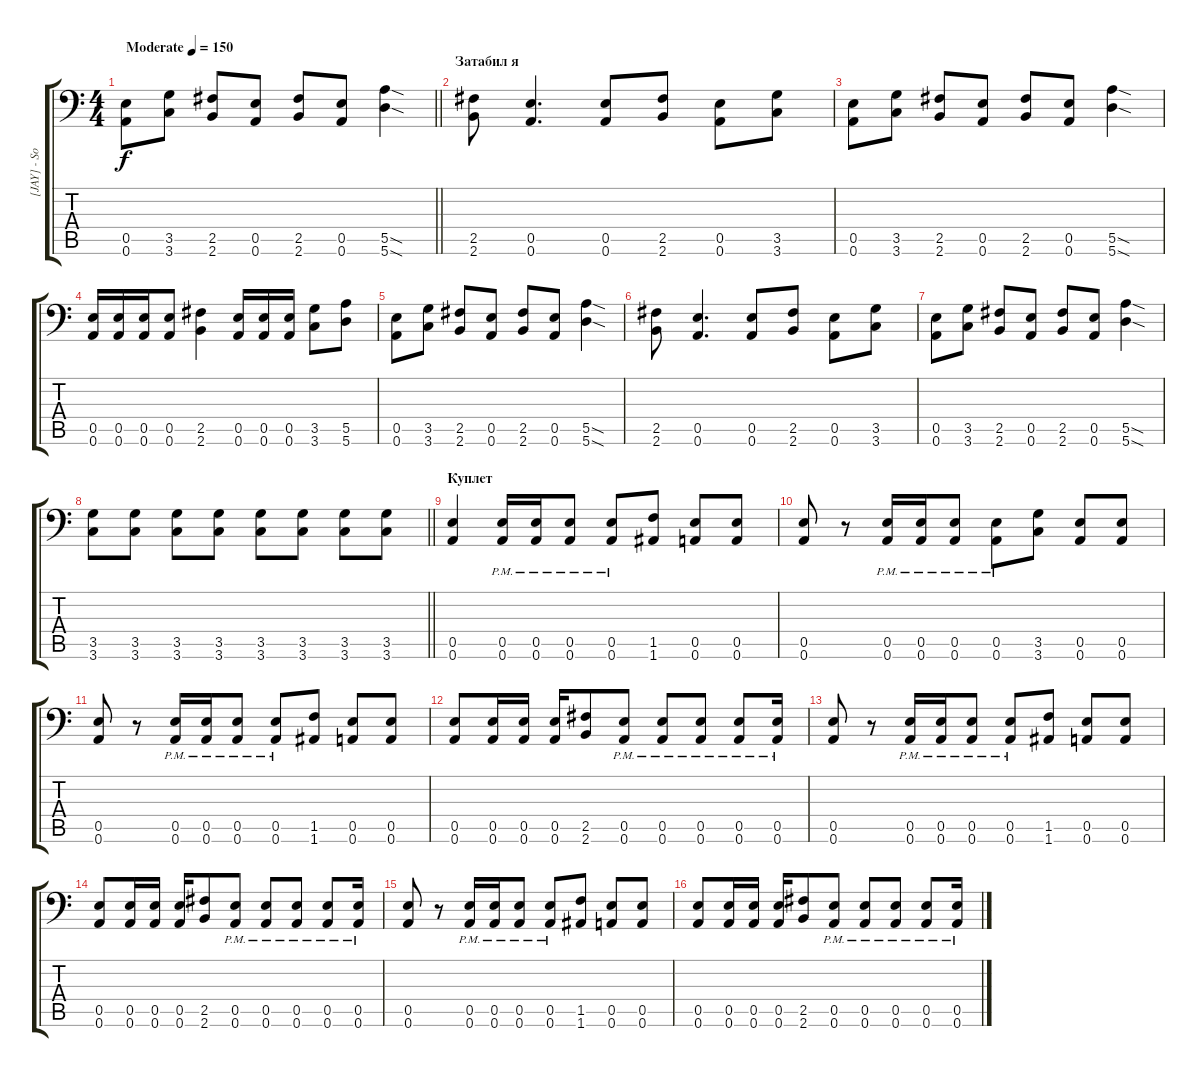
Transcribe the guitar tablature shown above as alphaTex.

\track ("[JAY] - Solo" "[JAY] - So") {instrument distortionguitar}
\staff {score tabs}
\tuning (B3 Gb3 D3 A2 E2 A1) {hide}
\ts (4 4)
\tempo (150 "Moderate")
\clef f4
\barLineRight lightlight
\ks c
(0.5 0.6).8{dy f instrument distortionguitar} (3.5 3.6).8 (2.5 2.6).8 (0.5 0.6).8 (2.5 2.6).8 (0.5 0.6).8 (5.5{sod} 5.6{sod}).4 |
\section ("" "Затабил я")
(2.5 2.6).8 (0.5 0.6).4{d} (0.5 0.6).8 (2.5 2.6).8 (0.5 0.6).8 (3.5 3.6).8 |
(0.5 0.6).8 (3.5 3.6).8 (2.5 2.6).8 (0.5 0.6).8 (2.5 2.6).8 (0.5 0.6).8 (5.5{sod} 5.6{sod}).4 |
(0.5 0.6).16 (0.5 0.6).16 (0.5 0.6).16 (0.5 0.6).8 (2.5 2.6).4 (0.5 0.6).16 (0.5 0.6).16 (0.5 0.6).16 (3.5 3.6).8 (5.5 5.6).8 |
(0.5 0.6).8 (3.5 3.6).8 (2.5 2.6).8 (0.5 0.6).8 (2.5 2.6).8 (0.5 0.6).8 (5.5{sod} 5.6{sod}).4 |
(2.5 2.6).8 (0.5 0.6).4{d} (0.5 0.6).8 (2.5 2.6).8 (0.5 0.6).8 (3.5 3.6).8 |
(0.5 0.6).8 (3.5 3.6).8 (2.5 2.6).8 (0.5 0.6).8 (2.5 2.6).8 (0.5 0.6).8 (5.5{sod} 5.6{sod}).4 |
\barLineRight lightlight
(3.5 3.6).8 (3.5 3.6).8 (3.5 3.6).8 (3.5 3.6).8 (3.5 3.6).8 (3.5 3.6).8 (3.5 3.6).8 (3.5 3.6).8 |
\section ("" "Куплет")
(0.5 0.6).4 (0.5{pm} 0.6{pm}).16 (0.5{pm} 0.6{pm}).16 (0.5{pm} 0.6{pm}).8 (0.5{pm} 0.6{pm}).8 (1.5 1.6).8 (0.5 0.6).8 (0.5 0.6).8 |
(0.5 0.6).8 r.8 (0.5{pm} 0.6{pm}).16 (0.5{pm} 0.6{pm}).16 (0.5{pm} 0.6{pm}).8 (0.5{pm} 0.6{pm}).8 (3.5 3.6).8 (0.5 0.6).8 (0.5 0.6).8 |
(0.5 0.6).8 r.8 (0.5{pm} 0.6{pm}).16 (0.5{pm} 0.6{pm}).16 (0.5{pm} 0.6{pm}).8 (0.5{pm} 0.6{pm}).8 (1.5 1.6).8 (0.5 0.6).8 (0.5 0.6).8 |
(0.5 0.6).8 (0.5 0.6).16 (0.5 0.6).16 (0.5 0.6).16 (2.5 2.6).8 (0.5{pm} 0.6{pm}).8 (0.5{pm} 0.6{pm}).8 (0.5{pm} 0.6{pm}).8 (0.5{pm} 0.6{pm}).8 (0.5{pm} 0.6{pm}).16 |
(0.5 0.6).8 r.8 (0.5{pm} 0.6{pm}).16 (0.5{pm} 0.6{pm}).16 (0.5{pm} 0.6{pm}).8 (0.5{pm} 0.6{pm}).8 (1.5 1.6).8 (0.5 0.6).8 (0.5 0.6).8 |
(0.5 0.6).8 (0.5 0.6).16 (0.5 0.6).16 (0.5 0.6).16 (2.5 2.6).8 (0.5{pm} 0.6{pm}).8 (0.5{pm} 0.6{pm}).8 (0.5{pm} 0.6{pm}).8 (0.5{pm} 0.6{pm}).8 (0.5{pm} 0.6{pm}).16 |
(0.5 0.6).8 r.8 (0.5{pm} 0.6{pm}).16 (0.5{pm} 0.6{pm}).16 (0.5{pm} 0.6{pm}).8 (0.5{pm} 0.6{pm}).8 (1.5 1.6).8 (0.5 0.6).8 (0.5 0.6).8 |
(0.5 0.6).8 (0.5 0.6).16 (0.5 0.6).16 (0.5 0.6).16 (2.5 2.6).8 (0.5{pm} 0.6{pm}).8 (0.5{pm} 0.6{pm}).8 (0.5{pm} 0.6{pm}).8 (0.5{pm} 0.6{pm}).8 (0.5{pm} 0.6{pm}).16
